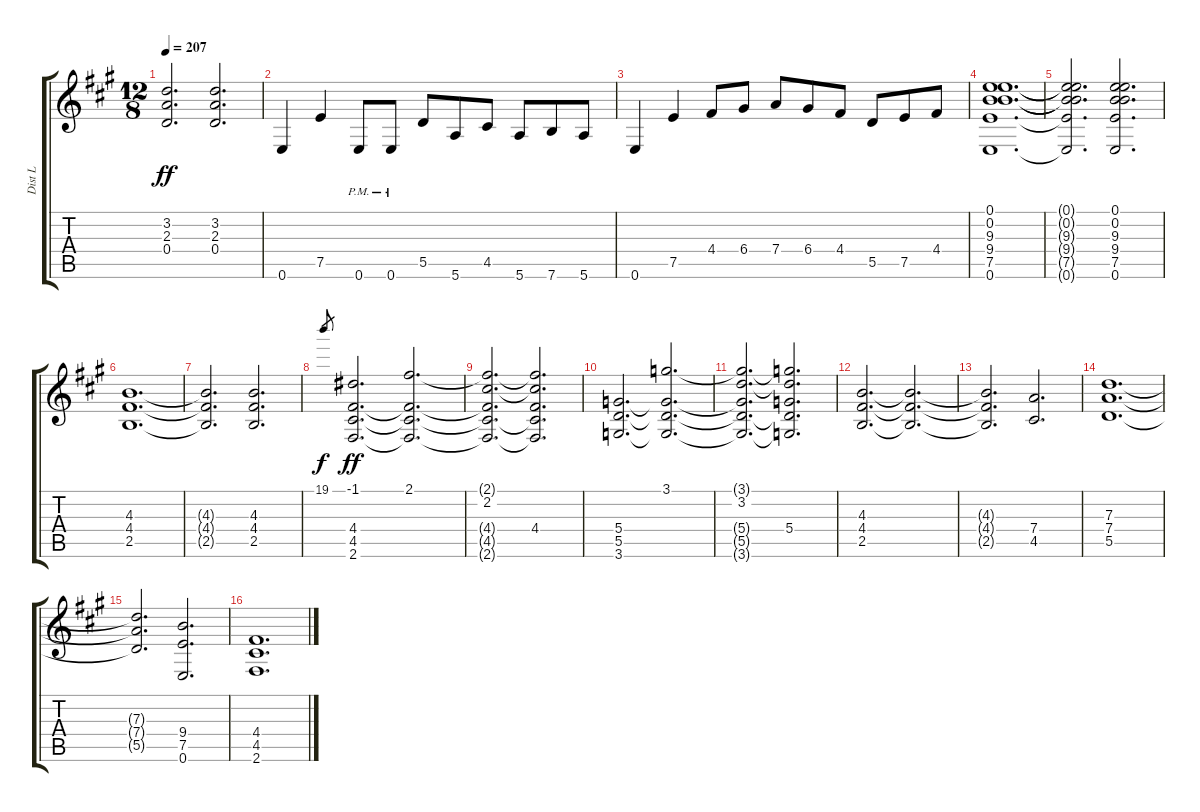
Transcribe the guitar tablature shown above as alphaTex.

\track ("Dist L" "Dist L") {mute instrument distortionguitar}
\staff {score tabs}
\tuning (E4 B3 G3 D3 A2 E2) {hide}
\ts (12 8)
\tempo 207
\clef g2
\ks a
(3.2{t} 2.3{t} 0.4{t}).2{d dy ff} (3.2 2.3 0.4).2{d} |
0.6.4 7.5.4 0.6{pm}.8 0.6{pm}.8 5.5.8 5.6.8 4.5.8 5.6.8 7.6.8 5.6.8 |
0.6.4 7.5.4 4.4.8 6.4.8 7.4.8 6.4.8 4.4.8 5.5.8 7.5.8 4.4.8 |
(0.1 0.2 9.3 9.4 7.5 0.6).1{d} |
(0.1{t} 0.2{t} 9.3{t} 9.4{t} 7.5{t} 0.6{t}).2{d} (0.1 0.2 9.3 9.4 7.5 0.6).2{d} |
(4.3 4.4 2.5).1{d} |
(4.3{t} 4.4{t} 2.5{t}).2{d} (4.3 4.4 2.5).2{d} |
19.1.8{gr dy f} (-1.1 4.4 4.5 2.6).2{d dy ff} (2.1 4.4{t} 4.5{t} 2.6{t}).2{d} |
(2.1{t} 2.2 4.4{t} 4.5{t} 2.6{t}).2{d} (2.1{t} 2.2{t} 4.4 4.5{t} 2.6{t}).2{d} |
(5.4 5.5 3.6).2{d} (3.1 5.4{t} 5.5{t} 3.6{t}).2{d} |
(3.1{t} 3.2 5.4{t} 5.5{t} 3.6{t}).2{d} (3.1{t} 3.2{t} 5.4 5.5{t} 3.6{t}).2{d} |
(4.3 4.4 2.5).2{d} (4.3{t} 4.4{t} 2.5{t}).2{d} |
(4.3{t} 4.4{t} 2.5{t}).2{d} (7.4 4.5).2{d} |
(7.3 7.4 5.5).1{d} |
(7.3{t} 7.4{t} 5.5{t}).2{d} (9.4 7.5 0.6).2{d} |
(4.4 4.5 2.6).1{d}
